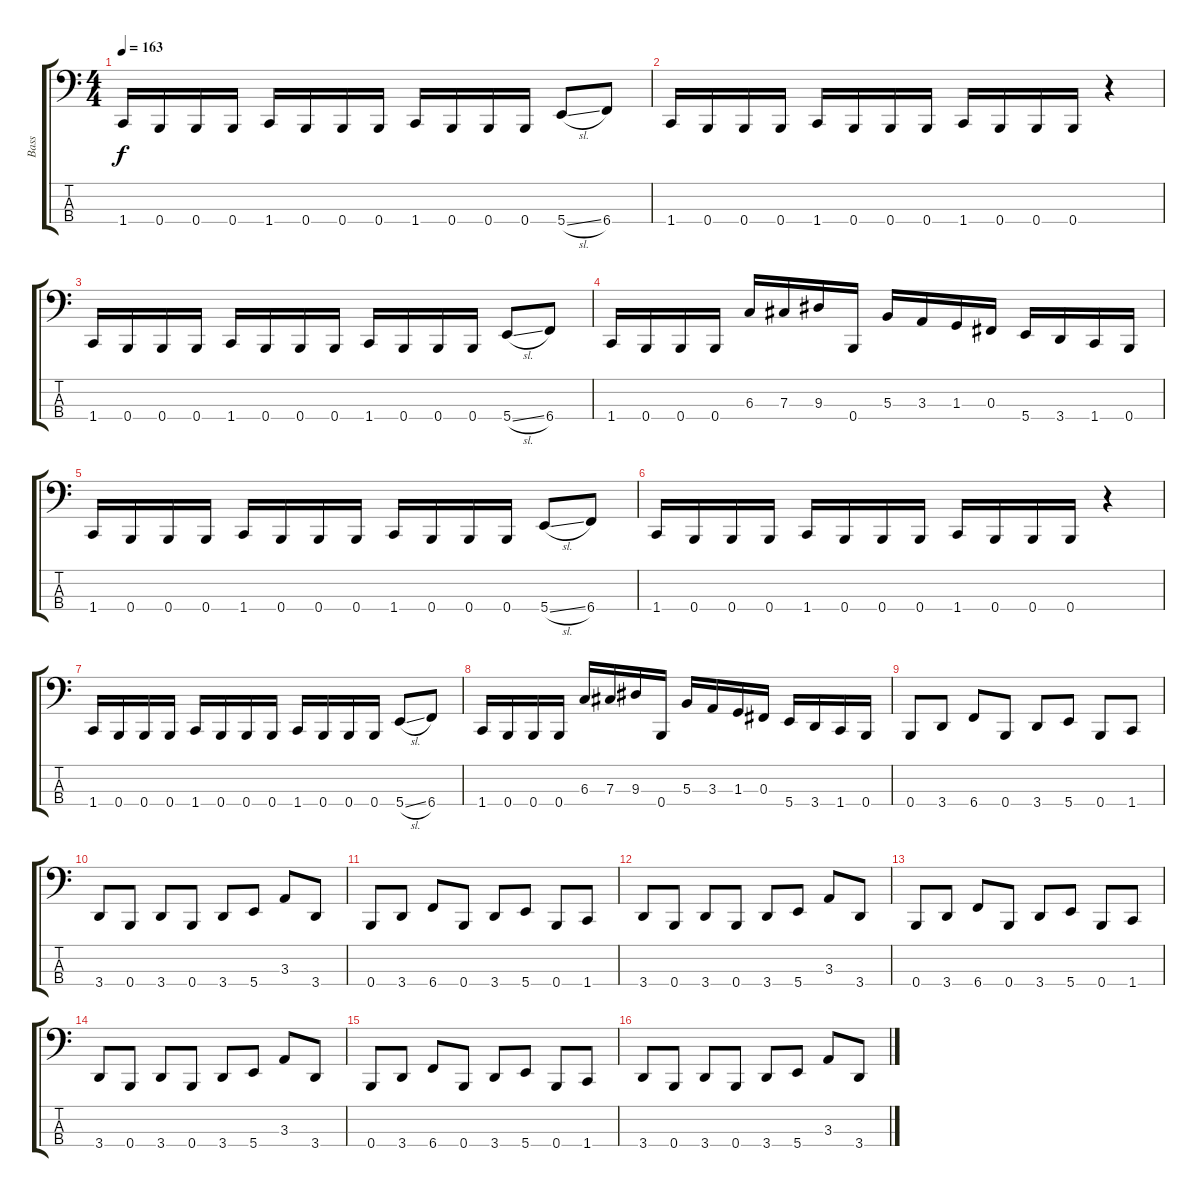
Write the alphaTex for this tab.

\track ("Bass" "Bass") {instrument electricbasspick}
\staff {score tabs}
\tuning (E2 B1 Gb1 B0) {hide}
\ts (4 4)
\tempo 163
\clef f4
\ks c
1.4.16{dy f instrument electricbasspick} 0.4.16 0.4.16 0.4.16 1.4.16 0.4.16 0.4.16 0.4.16 1.4.16 0.4.16 0.4.16 0.4.16 5.4{sl}.8 6.4.8 |
1.4.16 0.4.16 0.4.16 0.4.16 1.4.16 0.4.16 0.4.16 0.4.16 1.4.16 0.4.16 0.4.16 0.4.16 r.4 |
1.4.16 0.4.16 0.4.16 0.4.16 1.4.16 0.4.16 0.4.16 0.4.16 1.4.16 0.4.16 0.4.16 0.4.16 5.4{sl}.8 6.4.8 |
1.4.16 0.4.16 0.4.16 0.4.16 6.3.16 7.3.16 9.3.16 0.4.16 5.3.16 3.3.16 1.3.16 0.3.16 5.4.16 3.4.16 1.4.16 0.4.16 |
1.4.16 0.4.16 0.4.16 0.4.16 1.4.16 0.4.16 0.4.16 0.4.16 1.4.16 0.4.16 0.4.16 0.4.16 5.4{sl}.8 6.4.8 |
1.4.16 0.4.16 0.4.16 0.4.16 1.4.16 0.4.16 0.4.16 0.4.16 1.4.16 0.4.16 0.4.16 0.4.16 r.4 |
1.4.16 0.4.16 0.4.16 0.4.16 1.4.16 0.4.16 0.4.16 0.4.16 1.4.16 0.4.16 0.4.16 0.4.16 5.4{sl}.8 6.4.8 |
1.4.16 0.4.16 0.4.16 0.4.16 6.3.16 7.3.16 9.3.16 0.4.16 5.3.16 3.3.16 1.3.16 0.3.16 5.4.16 3.4.16 1.4.16 0.4.16 |
0.4.8 3.4.8 6.4.8 0.4.8 3.4.8 5.4.8 0.4.8 1.4.8 |
3.4.8 0.4.8 3.4.8 0.4.8 3.4.8 5.4.8 3.3.8 3.4.8 |
0.4.8 3.4.8 6.4.8 0.4.8 3.4.8 5.4.8 0.4.8 1.4.8 |
3.4.8 0.4.8 3.4.8 0.4.8 3.4.8 5.4.8 3.3.8 3.4.8 |
0.4.8 3.4.8 6.4.8 0.4.8 3.4.8 5.4.8 0.4.8 1.4.8 |
3.4.8 0.4.8 3.4.8 0.4.8 3.4.8 5.4.8 3.3.8 3.4.8 |
0.4.8 3.4.8 6.4.8 0.4.8 3.4.8 5.4.8 0.4.8 1.4.8 |
3.4.8 0.4.8 3.4.8 0.4.8 3.4.8 5.4.8 3.3.8 3.4.8
